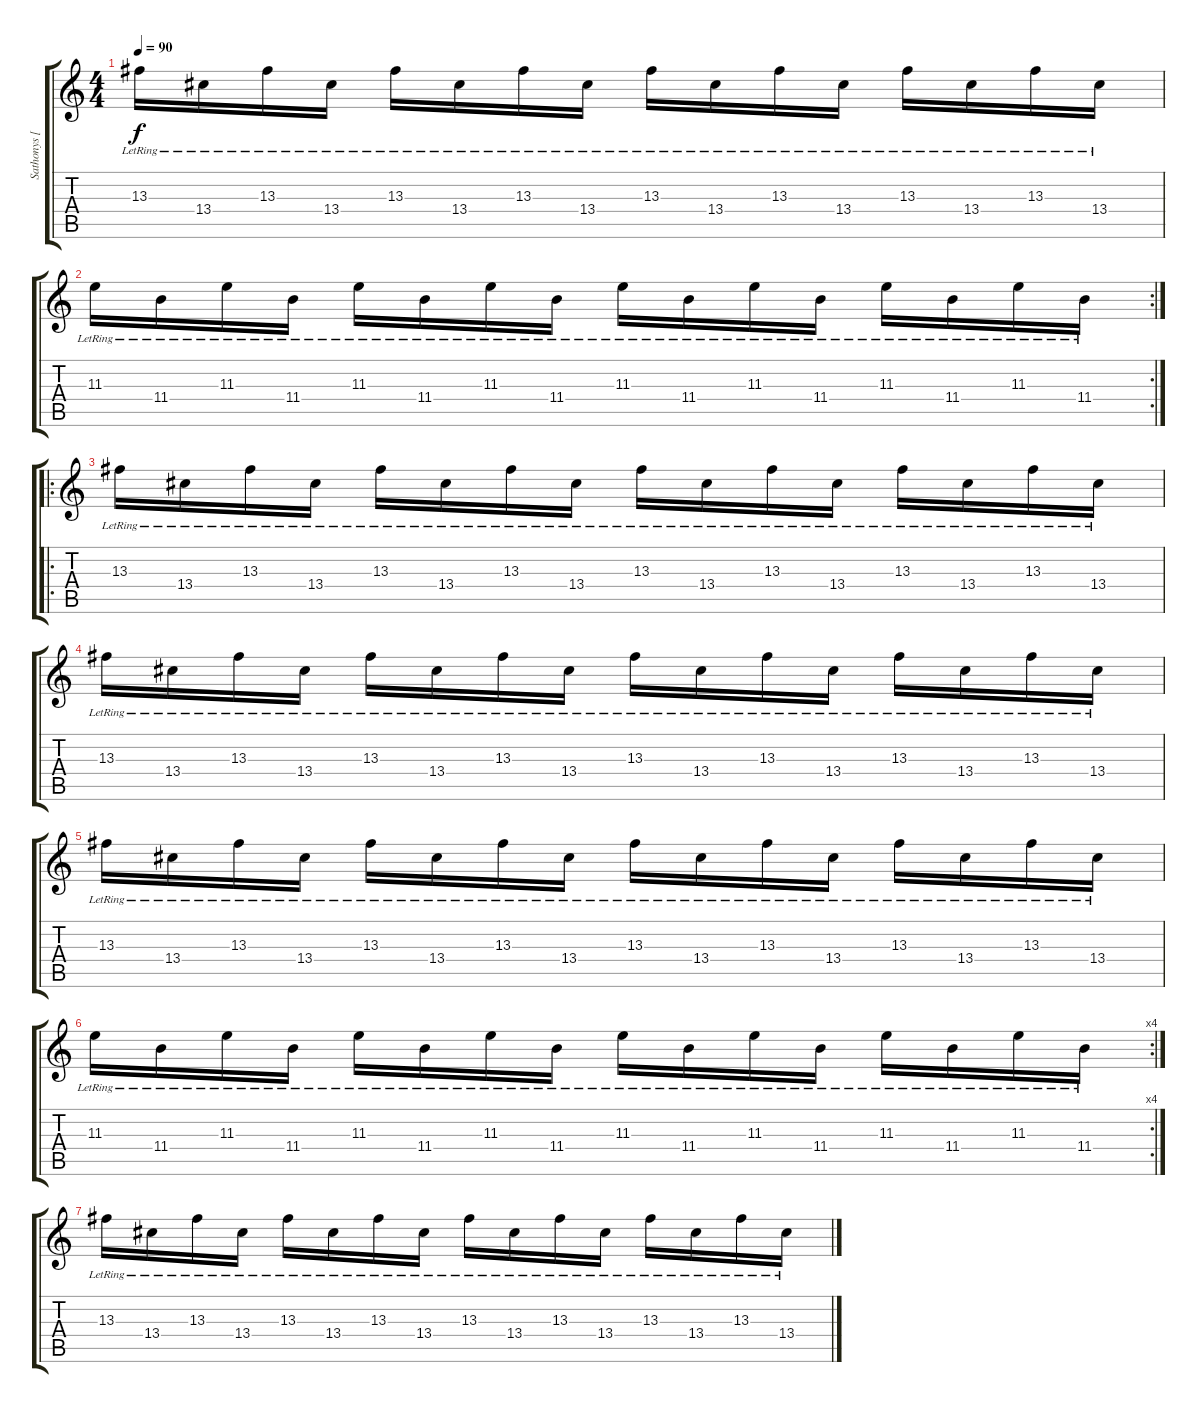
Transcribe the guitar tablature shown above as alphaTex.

\track ("Sathonys [Extra Guit]" "Sathonys [") {instrument distortionguitar}
\staff {score tabs}
\tuning (D4 A3 F3 C3 G2 D2) {hide}
\ts (4 4)
\tempo 90
\clef g2
\ks c
13.3{lr}.16{dy f} 13.4{lr}.16 13.3{lr}.16 13.4{lr}.16 13.3{lr}.16 13.4{lr}.16 13.3{lr}.16 13.4{lr}.16 13.3{lr}.16 13.4{lr}.16 13.3{lr}.16 13.4{lr}.16 13.3{lr}.16 13.4{lr}.16 13.3{lr}.16 13.4{lr}.16 |
\rc 2
11.3{lr}.16 11.4{lr}.16 11.3{lr}.16 11.4{lr}.16 11.3{lr}.16 11.4{lr}.16 11.3{lr}.16 11.4{lr}.16 11.3{lr}.16 11.4{lr}.16 11.3{lr}.16 11.4{lr}.16 11.3{lr}.16 11.4{lr}.16 11.3{lr}.16 11.4{lr}.16 |
\ro
13.3{lr}.16 13.4{lr}.16 13.3{lr}.16 13.4{lr}.16 13.3{lr}.16 13.4{lr}.16 13.3{lr}.16 13.4{lr}.16 13.3{lr}.16 13.4{lr}.16 13.3{lr}.16 13.4{lr}.16 13.3{lr}.16 13.4{lr}.16 13.3{lr}.16 13.4{lr}.16 |
13.3{lr}.16 13.4{lr}.16 13.3{lr}.16 13.4{lr}.16 13.3{lr}.16 13.4{lr}.16 13.3{lr}.16 13.4{lr}.16 13.3{lr}.16 13.4{lr}.16 13.3{lr}.16 13.4{lr}.16 13.3{lr}.16 13.4{lr}.16 13.3{lr}.16 13.4{lr}.16 |
13.3{lr}.16 13.4{lr}.16 13.3{lr}.16 13.4{lr}.16 13.3{lr}.16 13.4{lr}.16 13.3{lr}.16 13.4{lr}.16 13.3{lr}.16 13.4{lr}.16 13.3{lr}.16 13.4{lr}.16 13.3{lr}.16 13.4{lr}.16 13.3{lr}.16 13.4{lr}.16 |
\rc 4
11.3{lr}.16 11.4{lr}.16 11.3{lr}.16 11.4{lr}.16 11.3{lr}.16 11.4{lr}.16 11.3{lr}.16 11.4{lr}.16 11.3{lr}.16 11.4{lr}.16 11.3{lr}.16 11.4{lr}.16 11.3{lr}.16 11.4{lr}.16 11.3{lr}.16 11.4{lr}.16 |
13.3{lr}.16 13.4{lr}.16 13.3{lr}.16 13.4{lr}.16 13.3{lr}.16 13.4{lr}.16 13.3{lr}.16 13.4{lr}.16 13.3{lr}.16 13.4{lr}.16 13.3{lr}.16 13.4{lr}.16 13.3{lr}.16 13.4{lr}.16 13.3{lr}.16 13.4{lr}.16
